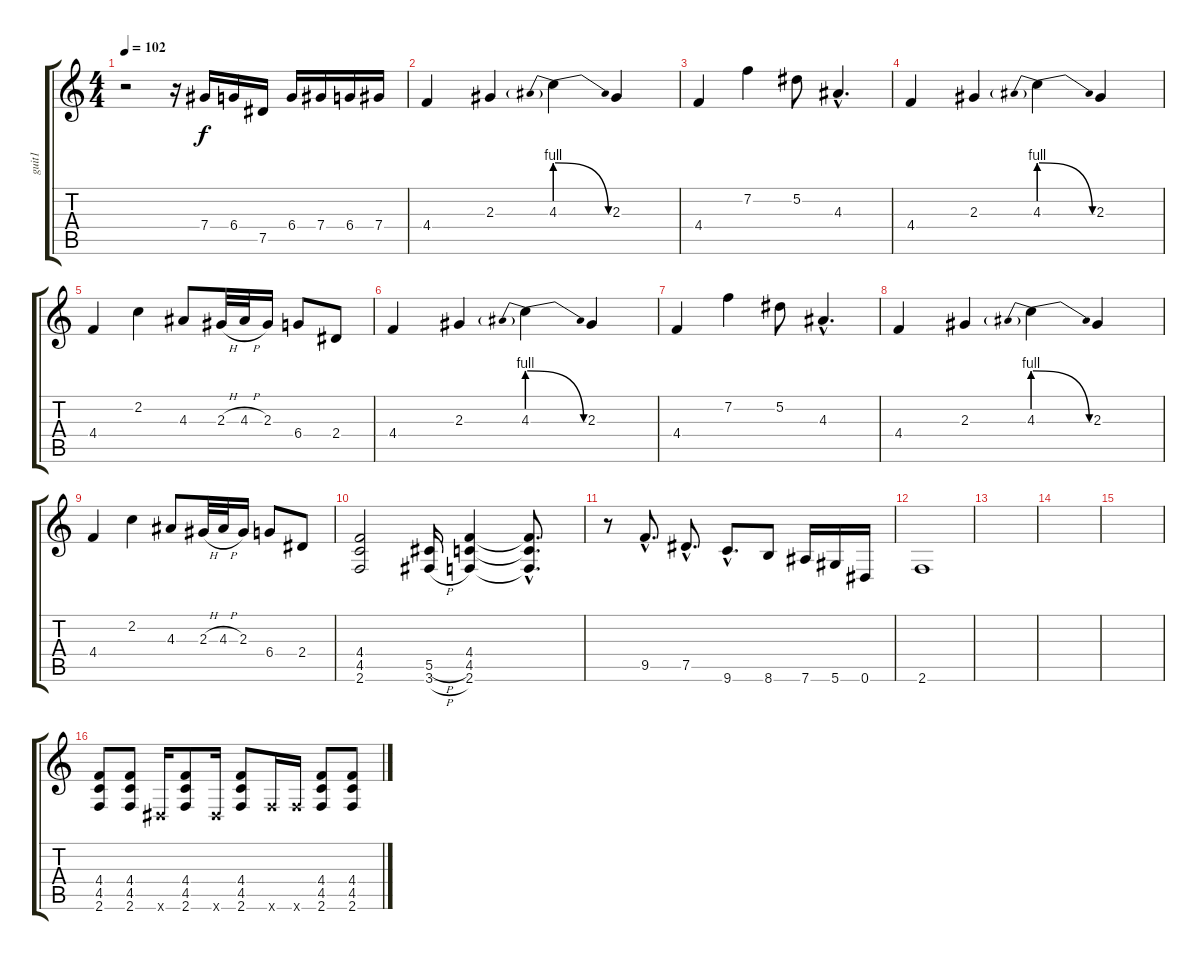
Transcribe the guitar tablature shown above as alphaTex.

\track ("guit1" "guit1") {instrument distortionguitar}
\staff {score tabs}
\tuning (Eb4 Bb3 Gb3 Db3 Ab2 Eb2) {hide}
\ts (4 4)
\tempo 102
\clef g2
\ks c
r.2{dy f instrument distortionguitar} r.16 7.4.16 6.4.16 7.5.16 6.4.16 7.4.16 6.4.16 7.4.16 |
4.4.4 2.3.4 4.3{be (prebendrelease 0 4 60 0)}.4 2.3.4 |
4.4.4 7.2.4 5.2.8 4.3{hac}.4{d} |
4.4.4 2.3.4 4.3{be (prebendrelease 0 4 60 0)}.4 2.3.4 |
4.4.4 2.2.4 4.3.8 2.3{h}.32 4.3{h}.32 2.3.16 6.4.8 2.4.8 |
4.4.4 2.3.4 4.3{be (prebendrelease 0 4 60 0)}.4 2.3.4 |
4.4.4 7.2.4 5.2.8 4.3{hac}.4{d} |
4.4.4 2.3.4 4.3{be (prebendrelease 0 4 60 0)}.4 2.3.4 |
4.4.4 2.2.4 4.3.8 2.3{h}.32 4.3{h}.32 2.3.16 6.4.8 2.4.8 |
(4.4 4.5 2.6).2 (5.5{h} 3.6{h}).16 (4.4 4.5 2.6).4 (4.4{hac t} 4.5{hac t} 2.6{hac t}).8{d} |
r.8 9.5{hac}.8{d} 7.5{hac}.8{d} 9.6{hac}.8{d} 8.6.8 7.6.16 5.6.16 0.6.16 |
2.6.1 |
|
|
|
(4.4 4.5 2.6).8 (4.4 4.5 2.6).8 0.6{x}.16 (4.4 4.5 2.6).8 0.6{x}.16 (4.4 4.5 2.6).8 2.6{x}.16 2.6{x}.16 (4.4 4.5 2.6).8 (4.4 4.5 2.6).8
